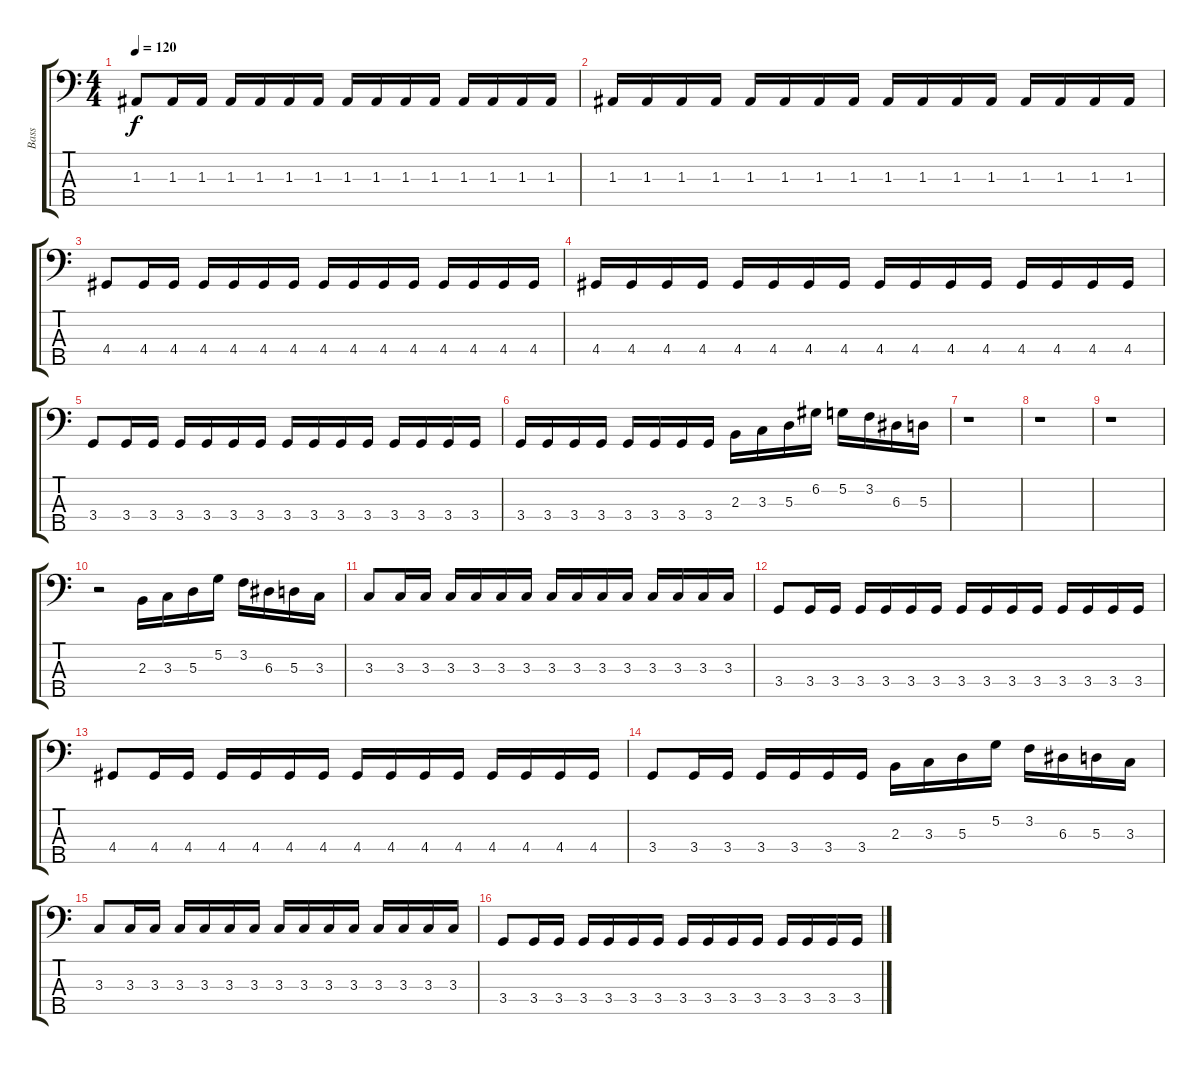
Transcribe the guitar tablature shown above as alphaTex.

\track ("Bass" "Bass") {instrument electricbassfinger}
\staff {score tabs}
\tuning (G2 D2 A1 E1 B0) {hide}
\ts (4 4)
\tempo 120
\clef f4
\ks c
1.3.8{dy f} 1.3.16 1.3.16 1.3.16 1.3.16 1.3.16 1.3.16 1.3.16 1.3.16 1.3.16 1.3.16 1.3.16 1.3.16 1.3.16 1.3.16 |
1.3.16 1.3.16 1.3.16 1.3.16 1.3.16 1.3.16 1.3.16 1.3.16 1.3.16 1.3.16 1.3.16 1.3.16 1.3.16 1.3.16 1.3.16 1.3.16 |
4.4.8 4.4.16 4.4.16 4.4.16 4.4.16 4.4.16 4.4.16 4.4.16 4.4.16 4.4.16 4.4.16 4.4.16 4.4.16 4.4.16 4.4.16 |
4.4.16 4.4.16 4.4.16 4.4.16 4.4.16 4.4.16 4.4.16 4.4.16 4.4.16 4.4.16 4.4.16 4.4.16 4.4.16 4.4.16 4.4.16 4.4.16 |
3.4.8 3.4.16 3.4.16 3.4.16 3.4.16 3.4.16 3.4.16 3.4.16 3.4.16 3.4.16 3.4.16 3.4.16 3.4.16 3.4.16 3.4.16 |
3.4.16 3.4.16 3.4.16 3.4.16 3.4.16 3.4.16 3.4.16 3.4.16 2.3.16 3.3.16 5.3.16 6.2.16 5.2.16 3.2.16 6.3.16 5.3.16 |
r.1 |
r.1 |
r.1 |
r.2 2.3.16 3.3.16 5.3.16 5.2.16 3.2.16 6.3.16 5.3.16 3.3.16 |
3.3.8 3.3.16 3.3.16 3.3.16 3.3.16 3.3.16 3.3.16 3.3.16 3.3.16 3.3.16 3.3.16 3.3.16 3.3.16 3.3.16 3.3.16 |
3.4.8 3.4.16 3.4.16 3.4.16 3.4.16 3.4.16 3.4.16 3.4.16 3.4.16 3.4.16 3.4.16 3.4.16 3.4.16 3.4.16 3.4.16 |
4.4.8 4.4.16 4.4.16 4.4.16 4.4.16 4.4.16 4.4.16 4.4.16 4.4.16 4.4.16 4.4.16 4.4.16 4.4.16 4.4.16 4.4.16 |
3.4.8 3.4.16 3.4.16 3.4.16 3.4.16 3.4.16 3.4.16 2.3.16 3.3.16 5.3.16 5.2.16 3.2.16 6.3.16 5.3.16 3.3.16 |
3.3.8 3.3.16 3.3.16 3.3.16 3.3.16 3.3.16 3.3.16 3.3.16 3.3.16 3.3.16 3.3.16 3.3.16 3.3.16 3.3.16 3.3.16 |
3.4.8 3.4.16 3.4.16 3.4.16 3.4.16 3.4.16 3.4.16 3.4.16 3.4.16 3.4.16 3.4.16 3.4.16 3.4.16 3.4.16 3.4.16
